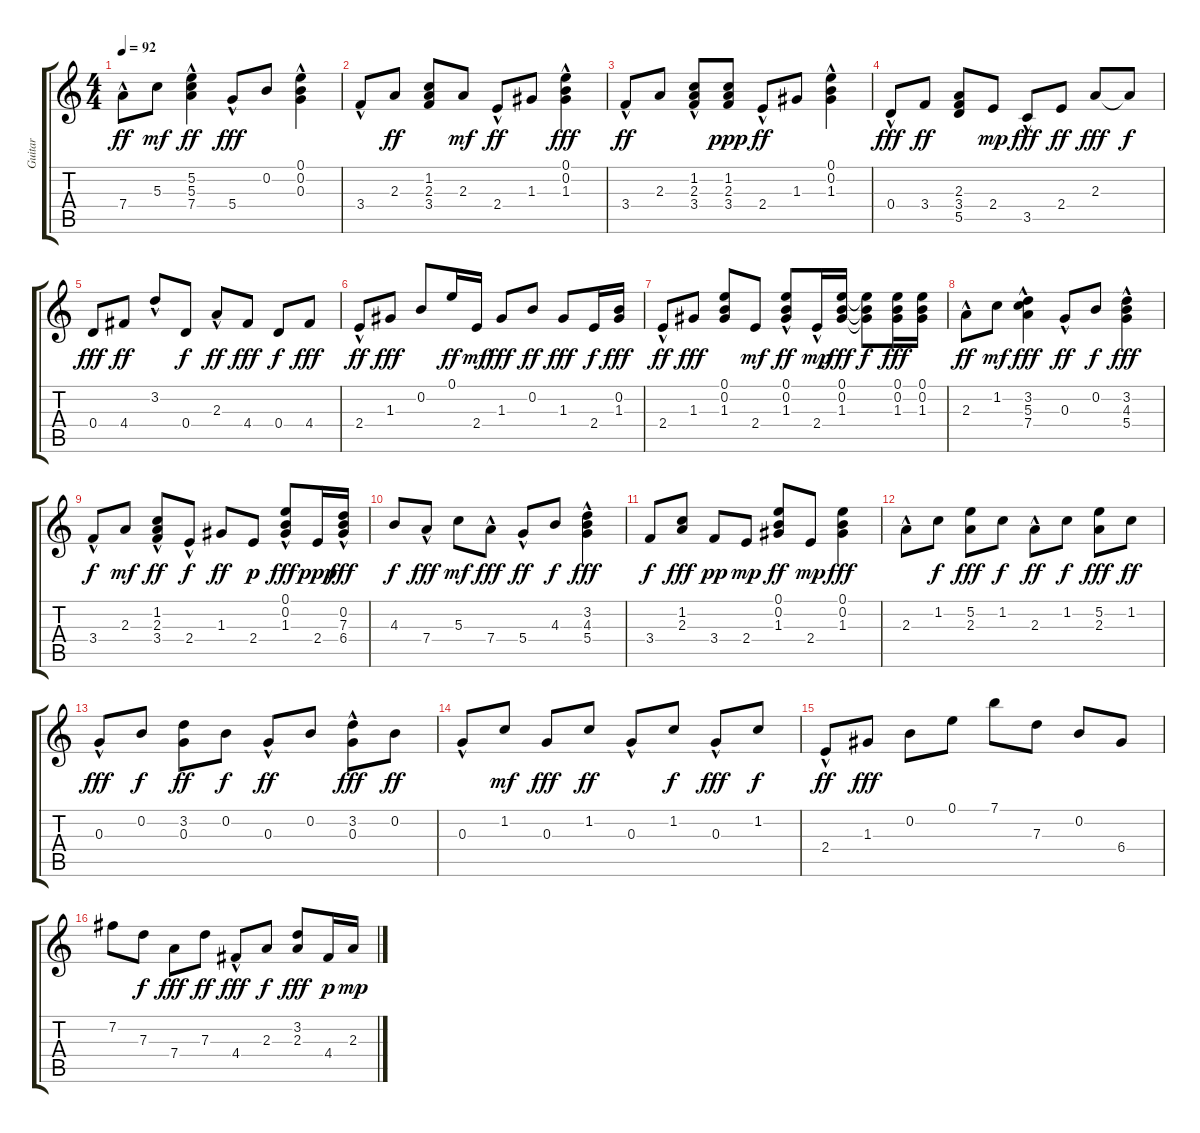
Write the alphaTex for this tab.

\track ("Guitar" "Guitar") {instrument overdrivenguitar}
\staff {score tabs}
\tuning (E4 B3 G3 D3 A2 E2) {hide}
\ts (4 4)
\tempo 92
\clef g2
\ks c
7.4{hac}.8{dy ff} 5.3.8{dy mf} (5.2 5.3 7.4{hac}).4{dy ff} 5.4{hac}.8{dy fff} 0.2.8 (0.1 0.2 0.3{hac}).4 |
3.4{hac}.8 2.3.8{dy ff} (1.2 2.3 3.4).8 2.3.8{dy mf} 2.4{hac}.8{dy ff} 1.3.8 (0.1 0.2{hac} 1.3).4{dy fff} |
3.4{hac}.8{dy ff} 2.3.8 (1.2 2.3 3.4{hac}).8 (1.2 2.3 3.4).8{dy ppp} 2.4{hac}.8{dy ff} 1.3.8 (0.1{hac} 0.2{hac} 1.3).4 |
0.4{hac}.8{dy fff} 3.4.8{dy ff} (2.3 3.4 5.5).8 2.4.8{dy mp} 3.5{hac}.8{dy fff} 2.4.8{dy ff} 2.3.8{dy fff} 2.3{t}.8{dy f} |
0.4.8{dy fff} 4.4.8{dy ff} 3.2{hac}.8 0.4.8{dy f} 2.3{hac}.8{dy ff} 4.4.8{dy fff} 0.4.8{dy f} 4.4.8{dy fff} |
2.4{hac}.8{dy ff} 1.3.8{dy fff} 0.2.8 0.1.16{dy ff} 2.4.16{dy mf} 1.3.8{dy fff} 0.2.8{dy ff} 1.3.8{dy fff} 2.4.16{dy f} (0.2 1.3).16{dy fff} |
2.4{hac}.8{dy ff} 1.3.8{dy fff} (0.1 0.2 1.3).8 2.4.8{dy mf} (0.1{hac} 0.2 1.3).8{dy ff} 2.4{hac}.16{dy mp} (0.1 0.2 1.3).16{dy fff} (0.1{t} 0.2{t} 1.3{t}).8{dy f} (0.1 0.2 1.3).16{dy fff} (0.1 0.2 1.3).16 |
2.3{hac}.8{dy ff} 1.2.8{dy mf} (3.2 5.3 7.4{hac}).4{dy fff} 0.3{hac}.8{dy ff} 0.2.8{dy f} (3.2 4.3 5.4{hac}).4{dy fff} |
3.4{hac}.8{dy f} 2.3.8{dy mf} (1.2 2.3 3.4{hac}).8{dy ff} 2.4{hac}.8{dy f} 1.3.8{dy ff} 2.4.8{dy p} (0.1{hac} 0.2{hac} 1.3{hac}).8{dy fff} 2.4.16{dy ppp} (0.2 7.3 6.4{hac}).16{dy fff} |
4.3.8{dy f} 7.4{hac}.8{dy fff} 5.3.8{dy mf} 7.4{hac}.8{dy fff} 5.4{hac}.8{dy ff} 4.3.8{dy f} (3.2 4.3{hac} 5.4{hac}).4{dy fff} |
3.4.8{dy f} (1.2 2.3).8{dy fff} 3.4.8{dy pp} 2.4.8{dy mp} (0.1 0.2 1.3).8{dy ff} 2.4.8{dy mp} (0.1 0.2 1.3).4{dy fff} |
2.3{hac}.8 1.2.8{dy f} (5.2 2.3).8{dy fff} 1.2.8{dy f} 2.3{hac}.8{dy ff} 1.2.8{dy f} (5.2 2.3).8{dy fff} 1.2.8{dy ff} |
0.3{hac}.8{dy fff} 0.2.8{dy f} (3.2 0.3).8{dy ff} 0.2.8{dy f} 0.3{hac}.8{dy ff} 0.2.8 (3.2{hac} 0.3).8{dy fff} 0.2.8{dy ff} |
0.3{hac}.8 1.2.8{dy mf} 0.3.8{dy fff} 1.2.8{dy ff} 0.3{hac}.8 1.2.8{dy f} 0.3{hac}.8{dy fff} 1.2.8{dy f} |
2.4{hac}.8{dy ff} 1.3.8{dy fff} 0.2.8 0.1.8 7.1.8 7.3.8 0.2.8 6.4.8 |
7.2.8 7.3.8{dy f} 7.4.8{dy fff} 7.3.8{dy ff} 4.4{hac}.8{dy fff} 2.3.8{dy f} (3.2 2.3).8{dy fff} 4.4.16{dy p} 2.3.16{dy mp}
